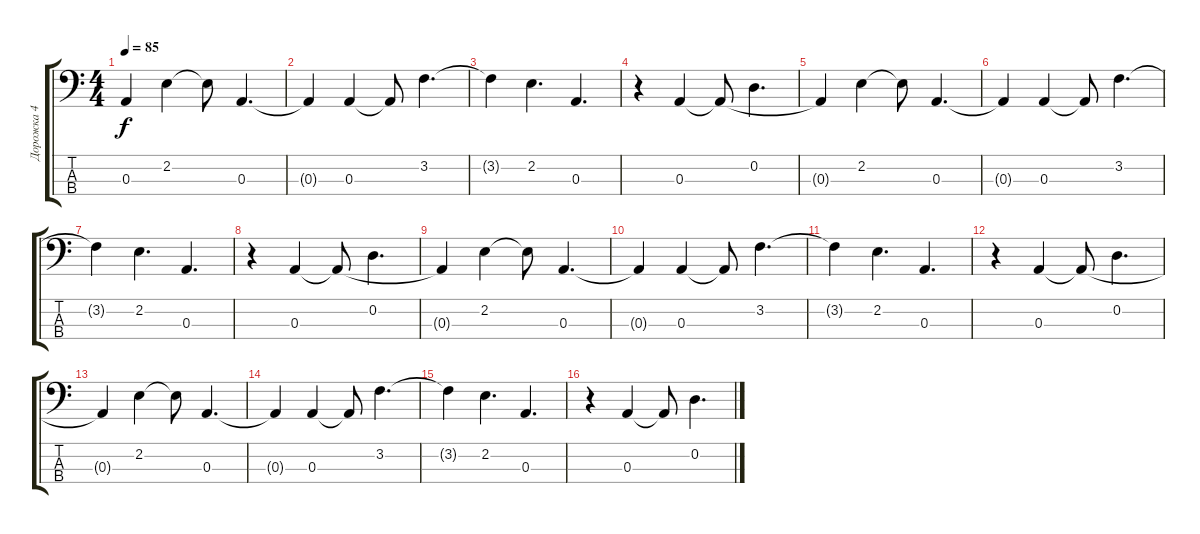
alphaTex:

\track ("Дорожка 4" "Дорожка 4") {instrument electricbassfinger}
\staff {score tabs}
\tuning (G2 D2 A1 E1) {hide}
\ts (4 4)
\tempo 85
\clef f4
\ks c
0.3{t}.4{dy f} 2.2.4 2.2{t}.8 0.3.4{d} |
0.3{t}.4 0.3.4 0.3{t}.8 3.2.4{d} |
3.2{t}.4 2.2.4{d} 0.3.4{d} |
r.4 0.3.4 0.3{t}.8 0.2.4{d} |
0.3{t}.4 2.2.4 2.2{t}.8 0.3.4{d} |
0.3{t}.4 0.3.4 0.3{t}.8 3.2.4{d} |
3.2{t}.4 2.2.4{d} 0.3.4{d} |
r.4 0.3.4 0.3{t}.8 0.2.4{d} |
0.3{t}.4 2.2.4 2.2{t}.8 0.3.4{d} |
0.3{t}.4 0.3.4 0.3{t}.8 3.2.4{d} |
3.2{t}.4 2.2.4{d} 0.3.4{d} |
r.4 0.3.4 0.3{t}.8 0.2.4{d} |
0.3{t}.4 2.2.4 2.2{t}.8 0.3.4{d} |
0.3{t}.4 0.3.4 0.3{t}.8 3.2.4{d} |
3.2{t}.4 2.2.4{d} 0.3.4{d} |
r.4 0.3.4 0.3{t}.8 0.2.4{d}
